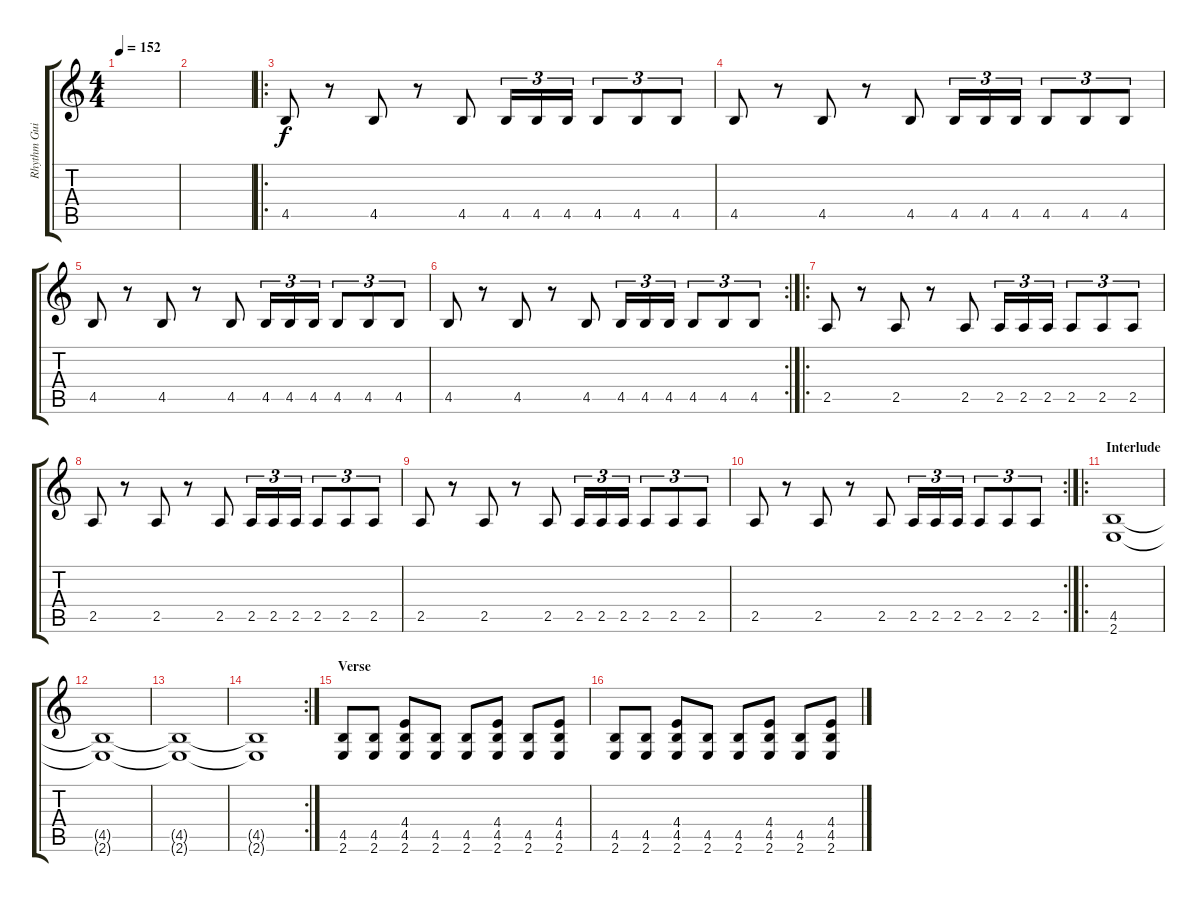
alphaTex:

\track ("Rhythm Guitar " "Rhythm Gui") {instrument distortionguitar}
\staff {score tabs}
\tuning (D4 A3 F3 C3 G2 D2) {hide}
\ts (4 4)
\tempo 152
\clef g2
\ks c
|
|
\ro
4.5.8 r.8 4.5.8 r.8 4.5.8 4.5.16{tu (3 2)} 4.5.16{tu (3 2)} 4.5.16{tu (3 2)} 4.5.8{tu (3 2)} 4.5.8{tu (3 2)} 4.5.8{tu (3 2)} |
4.5.8 r.8 4.5.8 r.8 4.5.8 4.5.16{tu (3 2)} 4.5.16{tu (3 2)} 4.5.16{tu (3 2)} 4.5.8{tu (3 2)} 4.5.8{tu (3 2)} 4.5.8{tu (3 2)} |
4.5.8 r.8 4.5.8 r.8 4.5.8 4.5.16{tu (3 2)} 4.5.16{tu (3 2)} 4.5.16{tu (3 2)} 4.5.8{tu (3 2)} 4.5.8{tu (3 2)} 4.5.8{tu (3 2)} |
\rc 2
4.5.8 r.8 4.5.8 r.8 4.5.8 4.5.16{tu (3 2)} 4.5.16{tu (3 2)} 4.5.16{tu (3 2)} 4.5.8{tu (3 2)} 4.5.8{tu (3 2)} 4.5.8{tu (3 2)} |
\ro
2.5.8 r.8 2.5.8 r.8 2.5.8 2.5.16{tu (3 2)} 2.5.16{tu (3 2)} 2.5.16{tu (3 2)} 2.5.8{tu (3 2)} 2.5.8{tu (3 2)} 2.5.8{tu (3 2)} |
2.5.8 r.8 2.5.8 r.8 2.5.8 2.5.16{tu (3 2)} 2.5.16{tu (3 2)} 2.5.16{tu (3 2)} 2.5.8{tu (3 2)} 2.5.8{tu (3 2)} 2.5.8{tu (3 2)} |
2.5.8 r.8 2.5.8 r.8 2.5.8 2.5.16{tu (3 2)} 2.5.16{tu (3 2)} 2.5.16{tu (3 2)} 2.5.8{tu (3 2)} 2.5.8{tu (3 2)} 2.5.8{tu (3 2)} |
\rc 2
2.5.8 r.8 2.5.8 r.8 2.5.8 2.5.16{tu (3 2)} 2.5.16{tu (3 2)} 2.5.16{tu (3 2)} 2.5.8{tu (3 2)} 2.5.8{tu (3 2)} 2.5.8{tu (3 2)} |
\ro
\section ("" "Interlude")
(4.5 2.6).1 |
(4.5{t} 2.6{t}).1 |
(4.5{t} 2.6{t}).1 |
\rc 2
(4.5{t} 2.6{t}).1 |
\section ("" "Verse")
(4.5 2.6).8 (4.5 2.6).8 (4.4 4.5 2.6).8 (4.5 2.6).8 (4.5 2.6).8 (4.4 4.5 2.6).8 (4.5 2.6).8 (4.4 4.5 2.6).8 |
(4.5 2.6).8 (4.5 2.6).8 (4.4 4.5 2.6).8 (4.5 2.6).8 (4.5 2.6).8 (4.4 4.5 2.6).8 (4.5 2.6).8 (4.4 4.5 2.6).8
